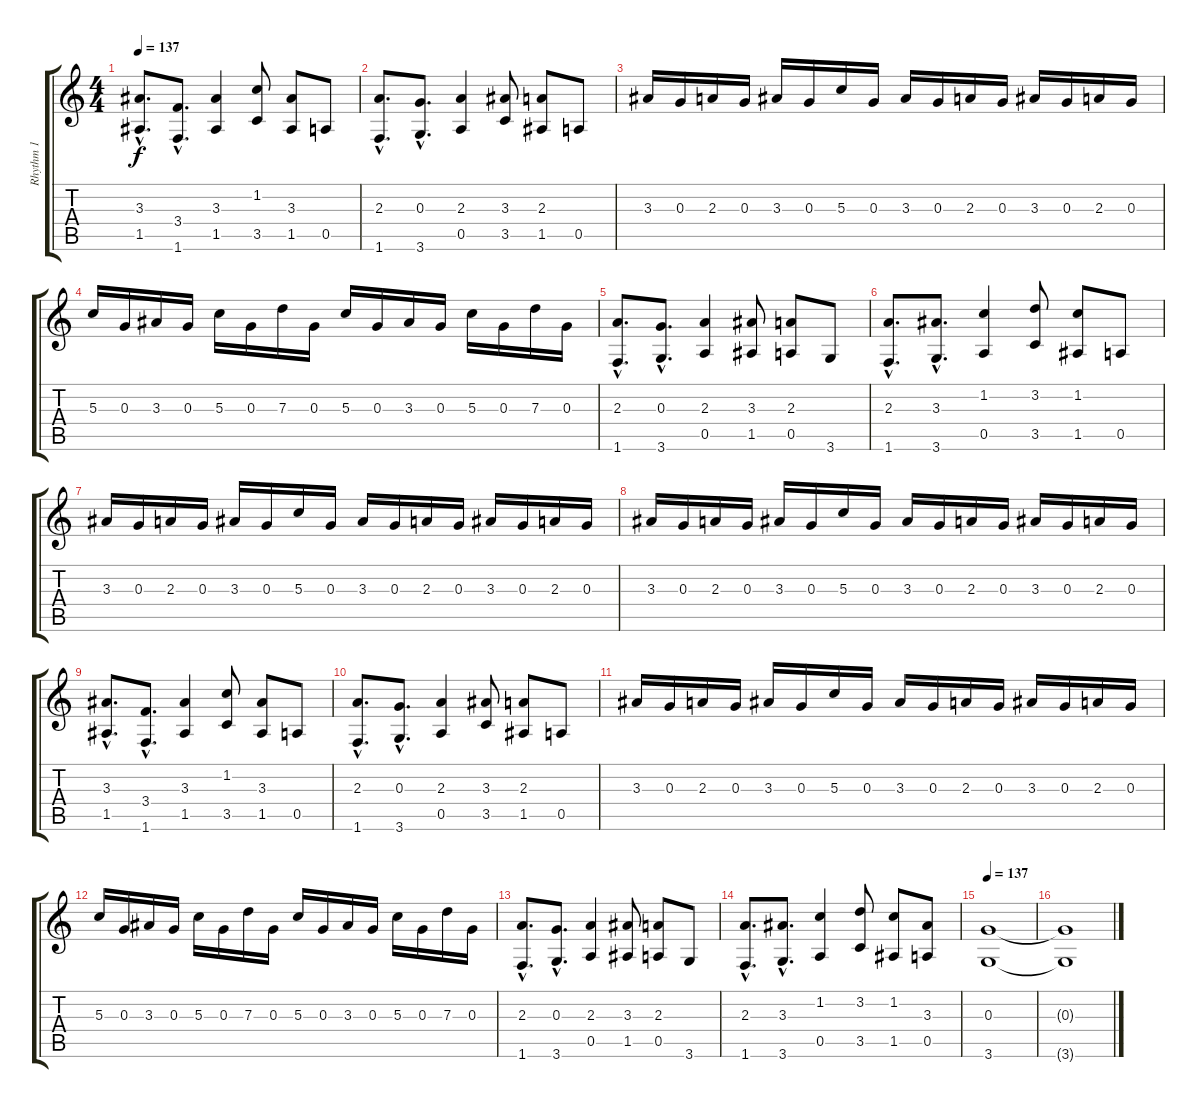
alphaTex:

\track ("Rhythm 1" "Rhythm 1") {instrument distortionguitar}
\staff {score tabs}
\tuning (E4 B3 G3 D3 A2 E2) {hide}
\ts (4 4)
\tempo 137
\clef g2
\ks c
(3.3{hac} 1.5{hac}).8{d dy f} (3.4{hac} 1.6{hac}).8{d} (3.3 1.5).4 (1.2 3.5).8 (3.3 1.5).8 0.5.8 |
(2.3{hac} 1.6{hac}).8{d} (0.3{hac} 3.6{hac}).8{d} (2.3 0.5).4 (3.3 3.5).8 (2.3 1.5).8 0.5.8 |
3.3.16 0.3.16 2.3.16 0.3.16 3.3.16 0.3.16 5.3.16 0.3.16 3.3.16 0.3.16 2.3.16 0.3.16 3.3.16 0.3.16 2.3.16 0.3.16 |
5.3.16 0.3.16 3.3.16 0.3.16 5.3.16 0.3.16 7.3.16 0.3.16 5.3.16 0.3.16 3.3.16 0.3.16 5.3.16 0.3.16 7.3.16 0.3.16 |
(2.3{hac} 1.6{hac}).8{d} (0.3{hac} 3.6{hac}).8{d} (2.3 0.5).4 (3.3 1.5).8 (2.3 0.5).8 3.6.8 |
(2.3{hac} 1.6{hac}).8{d} (3.3{hac} 3.6{hac}).8{d} (1.2 0.5).4 (3.2 3.5).8 (1.2 1.5).8 0.5.8 |
3.3.16 0.3.16 2.3.16 0.3.16 3.3.16 0.3.16 5.3.16 0.3.16 3.3.16 0.3.16 2.3.16 0.3.16 3.3.16 0.3.16 2.3.16 0.3.16 |
3.3.16 0.3.16 2.3.16 0.3.16 3.3.16 0.3.16 5.3.16 0.3.16 3.3.16 0.3.16 2.3.16 0.3.16 3.3.16 0.3.16 2.3.16 0.3.16 |
(3.3{hac} 1.5{hac}).8{d} (3.4{hac} 1.6{hac}).8{d} (3.3 1.5).4 (1.2 3.5).8 (3.3 1.5).8 0.5.8 |
(2.3{hac} 1.6{hac}).8{d} (0.3{hac} 3.6{hac}).8{d} (2.3 0.5).4 (3.3 3.5).8 (2.3 1.5).8 0.5.8 |
3.3.16 0.3.16 2.3.16 0.3.16 3.3.16 0.3.16 5.3.16 0.3.16 3.3.16 0.3.16 2.3.16 0.3.16 3.3.16 0.3.16 2.3.16 0.3.16 |
5.3.16 0.3.16 3.3.16 0.3.16 5.3.16 0.3.16 7.3.16 0.3.16 5.3.16 0.3.16 3.3.16 0.3.16 5.3.16 0.3.16 7.3.16 0.3.16 |
(2.3{hac} 1.6{hac}).8{d} (0.3{hac} 3.6{hac}).8{d} (2.3 0.5).4 (3.3 1.5).8 (2.3 0.5).8 3.6.8 |
(2.3{hac} 1.6{hac}).8{d} (3.3{hac} 3.6{hac}).8{d} (1.2 0.5).4 (3.2 3.5).8 (1.2 1.5).8 (3.3 0.5).8 |
\tempo 137
(0.3 3.6).1 |
(0.3{t} 3.6{t}).1
